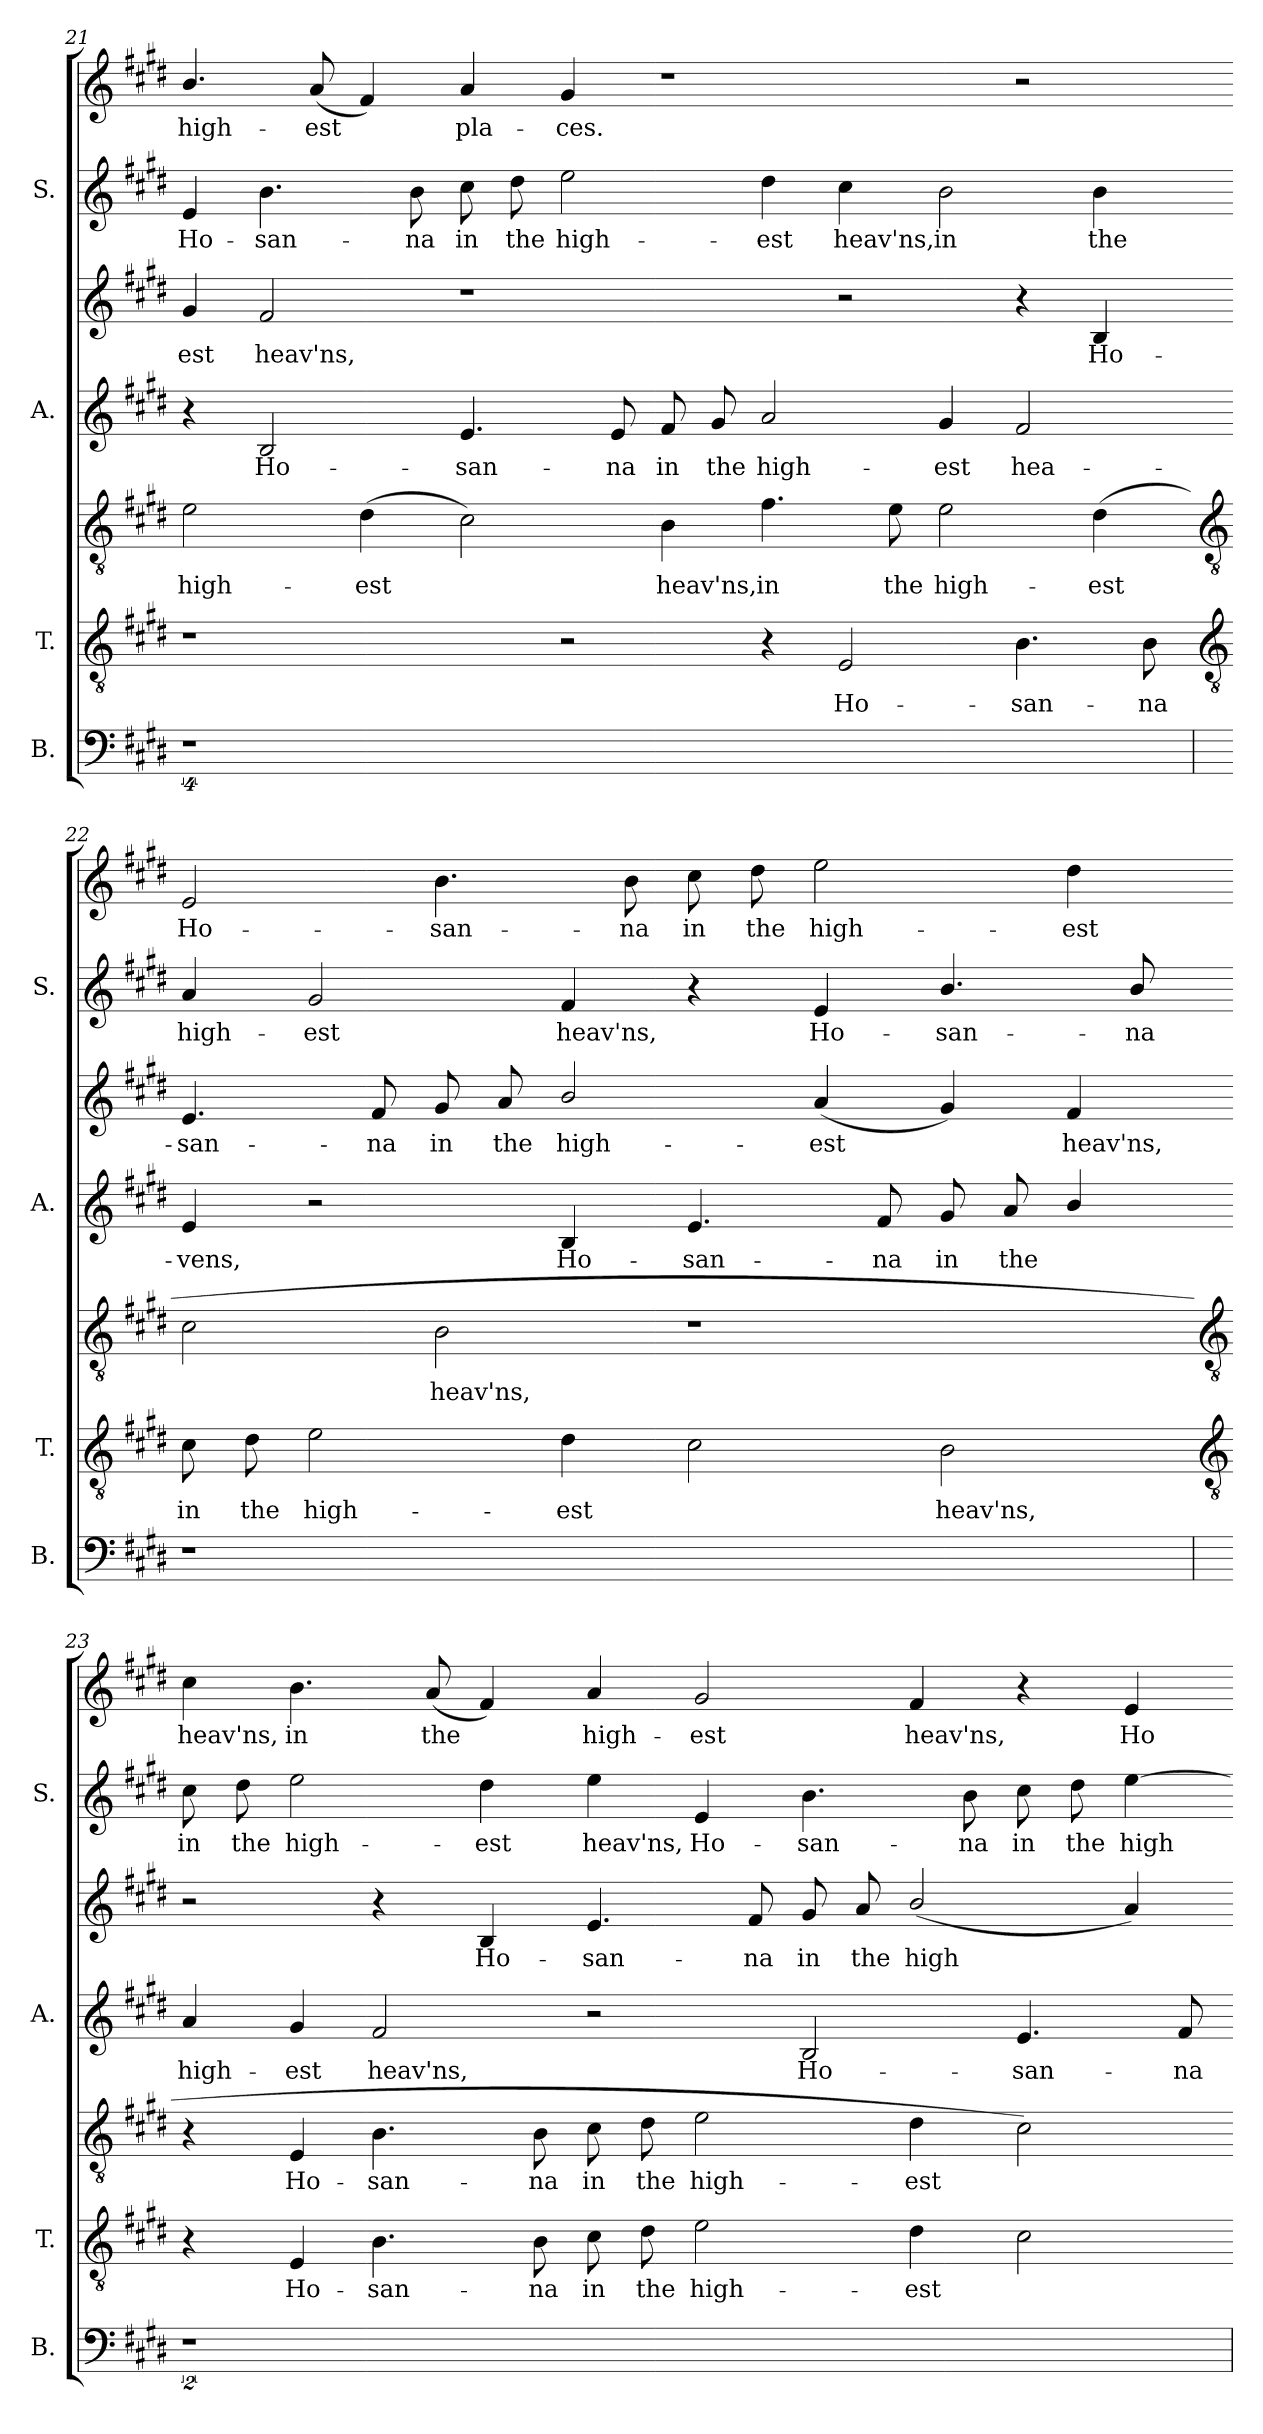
**kern	**kern	**text	**kern	**text	**kern	**text	**kern	**text	**kern	**text	**kern	**text
*part4	*part3	*part3	*part3	*part3	*part2	*part2	*part2	*part2	*part1	*part1	*part1	*part1
*staff7	*staff6	*staff6	*staff5	*staff5	*staff4	*staff4	*staff3	*staff3	*staff2	*staff2	*staff1	*staff1
*I"B.	*I"T.	*	*	*	*I"A.	*	*	*	*I"S.	*	*	*
*I'B.	*I'T.	*	*	*	*I'A.	*	*	*	*I'S.	*	*	*
!!LO:LB:g=z
*clefF4	*clefGv2	*	*clefGv2	*	*clefG2	*	*clefG2	*	*clefG2	*	*clefG2	*
*k[f#c#g#d#]	*k[f#c#g#d#]	*	*k[f#c#g#d#]	*	*k[f#c#g#d#]	*	*k[f#c#g#d#]	*	*k[f#c#g#d#]	*	*k[f#c#g#d#]	*
*E:	*E:	*	*E:	*	*E:	*	*E:	*	*E:	*	*E:	*
=21	=21	=21	=21	=21	=21	=21	=21	=21	=21	=21	=21	=21
!	!	!	!	!LO:LY:b	!	!	!	!LO:LY:b	!	!LO:LY:b	!	!LO:LY:b
4%11r	1r	.	2e	high-	4r	.	4g#	est	4e	Ho-	4.b/	high-
!	!	!	!	!	!	!LO:LY:b	!	!LO:LY:b	!	!LO:LY:b	!	!
.	.	.	.	.	2B	-Ho-	2f#	heav'ns,	4.b	-san-	.	.
!	!	!	!	!	!	!	!	!	!	!	!	!LO:LY:b
.	.	.	.	.	.	.	.	.	.	.	(<8a	-est
!	!	!	!	!LO:LY:b	!	!	!	!	!	!	!	!
.	.	.	(>4d#	-est	.	.	.	.	.	.	4f#)	.
!	!	!	!	!	!	!	!	!	!	!LO:LY:b	!	!
.	.	.	.	.	.	.	.	.	8b	-na	.	.
!	!	!	!	!	!	!LO:LY:b	!	!	!	!LO:LY:b	!	!LO:LY:b
.	.	.	2c#)	.	4.e	-san-	1r	.	8cc#	in	4a	pla-
!	!	!	!	!	!	!	!	!	!	!LO:LY:b	!	!
.	.	.	.	.	.	.	.	.	8dd#	the	.	.
!	!	!	!	!	!	!	!	!	!	!LO:LY:b	!	!LO:LY:b
.	2r	.	.	.	.	.	.	.	2ee	high-	4g#	-ces.
!	!	!	!	!	!	!LO:LY:b	!	!	!	!	!	!
.	.	.	.	.	8e	-na	.	.	.	.	.	.
!	!	!	!	!LO:LY:b	!	!LO:LY:b	!	!	!	!	!	!
.	.	.	4B	heav'ns,	8f#	in	.	.	.	.	1r	.
!	!	!	!	!	!	!LO:LY:b	!	!	!	!	!	!
.	.	.	.	.	8g#	the	.	.	.	.	.	.
!	!	!	!	!LO:LY:b	!	!LO:LY:b	!	!	!	!LO:LY:b	!	!
.	4r	.	4.f#	in	2a	high-	.	.	4dd#	-est	.	.
!	!	!LO:LY:b	!	!	!	!	!	!	!	!LO:LY:b	!	!
.	2E	Ho-	.	.	.	.	2r	.	4cc#	heav'ns,	.	.
!	!	!	!	!LO:LY:b	!	!	!	!	!	!	!	!
.	.	.	8e	the	.	.	.	.	.	.	.	.
!	!	!	!	!LO:LY:b	!	!LO:LY:b	!	!	!	!LO:LY:b	!	!
.	.	.	2e	high-	4g#	-est	.	.	2b	in	.	.
!	!	!LO:LY:b	!	!	!	!LO:LY:b	!	!	!	!	!	!
.	4.B	-san-	.	.	2f#	hea-	4r	.	.	.	2r	.
!	!	!	!	!LO:LY:b	!	!	!	!LO:LY:b	!	!LO:LY:b	!	!
.	.	.	(>4d#	-est	.	.	4B	Ho-	4b	the	.	.
!	!	!LO:LY:b	!	!	!	!	!	!	!	!	!	!
.	8B	-na	.	.	.	.	.	.	.	.	.	.
!!LO:LB:g=z
=22	=22-	=22-	=22-	=22-	=22-	=22-	=22-	=22-	=22-	=22-	=22-	=22-
*	*clefGv2	*	*clefGv2	*	*	*	*	*	*	*	*	*
!	!	!LO:LY:b	!	!	!	!LO:LY:b	!	!LO:LY:b	!	!LO:LY:b	!	!LO:LY:b
1r	8c#	in	2c#	.	4e	vens,	4.e	-san-	4a	high-	2e	Ho-
!	!	!LO:LY:b	!	!	!	!	!	!	!	!	!	!
.	8d#	the	.	.	.	.	.	.	.	.	.	.
!	!	!LO:LY:b	!	!	!	!	!	!	!	!LO:LY:b	!	!
.	2e	high-	.	.	2r	.	.	.	2g#	-est	.	.
!	!	!	!	!	!	!	!	!LO:LY:b	!	!	!	!
.	.	.	.	.	.	.	8f#	-na	.	.	.	.
!	!	!	!	!LO:LY:b	!	!	!	!LO:LY:b	!	!	!	!LO:LY:b
.	.	.	2B	heav'ns,	.	.	8g#	in	.	.	4.b	-san-
!	!	!	!	!	!	!	!	!LO:LY:b	!	!	!	!
.	.	.	.	.	.	.	8a	the	.	.	.	.
!	!	!LO:LY:b	!	!	!	!LO:LY:b	!	!LO:LY:b	!	!LO:LY:b	!	!
.	4d#	-est	.	.	4B	Ho-	2b/	high-	4f#	heav'ns,	.	.
!	!	!	!	!	!	!	!	!	!	!	!	!LO:LY:b
.	.	.	.	.	.	.	.	.	.	.	8b	-na
!	!	!	!	!	!	!LO:LY:b	!	!	!	!	!	!LO:LY:b
1ryy	2c#	.	1r	.	4.e	-san-	.	.	4r	.	8cc#	in
!	!	!	!	!	!	!	!	!	!	!	!	!LO:LY:b
.	.	.	.	.	.	.	.	.	.	.	8dd#	the
!	!	!	!	!	!	!	!	!LO:LY:b	!	!LO:LY:b	!	!LO:LY:b
.	.	.	.	.	.	.	(<4a	-est	4e	Ho-	2ee	high-
!	!	!	!	!	!	!LO:LY:b	!	!	!	!	!	!
.	.	.	.	.	8f#	-na	.	.	.	.	.	.
!	!	!LO:LY:b	!	!	!	!LO:LY:b	!	!	!	!LO:LY:b	!	!
.	2B	heav'ns,	.	.	8g#	in	4g#)	.	4.b/	-san-	.	.
!	!	!	!	!	!	!LO:LY:b	!	!	!	!	!	!
.	.	.	.	.	8a	the	.	.	.	.	.	.
!	!	!	!	!	!	!	!	!LO:LY:b	!	!	!	!LO:LY:b
.	.	.	.	.	4b/	.	4f#	heav'ns,	.	.	4dd#	-est
!	!	!	!	!	!	!	!	!	!	!LO:LY:b	!	!
.	.	.	.	.	.	.	.	.	8b/	-na	.	.
!!LO:LB:g=z
=23	=23-	=23-	=23-	=23-	=23-	=23-	=23-	=23-	=23-	=23-	=23-	=23-
*	*clefGv2	*	*clefGv2	*	*	*	*	*	*	*	*	*
!	!	!	!	!	!	!LO:LY:b	!	!	!	!LO:LY:b	!	!LO:LY:b
2%5r	4r	.	4r	.	4a	high-	2r	.	8cc#	-in	4cc#	heav'ns,
!	!	!	!	!	!	!	!	!	!	!LO:LY:b	!	!
.	.	.	.	.	.	.	.	.	8dd#	the	.	.
!	!	!LO:LY:b	!	!LO:LY:b	!	!LO:LY:b	!	!	!	!LO:LY:b	!	!LO:LY:b
.	4E	Ho-	4E	Ho-	4g#	-est	.	.	2ee	high-	4.b	in
!	!	!LO:LY:b	!	!LO:LY:b	!	!LO:LY:b	!	!	!	!	!	!
.	4.B	-san-	4.B	-san-	2f#	heav'ns,	4r	.	.	.	.	.
!	!	!	!	!	!	!	!	!	!	!	!	!LO:LY:b
.	.	.	.	.	.	.	.	.	.	.	(<8a	the
!	!	!	!	!	!	!	!	!LO:LY:b	!	!LO:LY:b	!	!
.	.	.	.	.	.	.	4B	Ho-	4dd#	-est	4f#)	.
!	!	!LO:LY:b	!	!LO:LY:b	!	!	!	!	!	!	!	!
.	8B	-na	8B	-na	.	.	.	.	.	.	.	.
!	!	!LO:LY:b	!	!LO:LY:b	!	!	!	!LO:LY:b	!	!LO:LY:b	!	!LO:LY:b
.	8c#	in	8c#	in	2r	.	4.e	-san-	4ee	heav'ns,	4a	high-
!	!	!LO:LY:b	!	!LO:LY:b	!	!	!	!	!	!	!	!
.	8d#	the	8d#	the	.	.	.	.	.	.	.	.
!	!	!LO:LY:b	!	!LO:LY:b	!	!	!	!	!	!LO:LY:b	!	!LO:LY:b
.	2e	high-	2e	high-	.	.	.	.	4e	Ho-	2g#	-est
!	!	!	!	!	!	!	!	!LO:LY:b	!	!	!	!
.	.	.	.	.	.	.	8f#	-na	.	.	.	.
!	!	!	!	!	!	!LO:LY:b	!	!LO:LY:b	!	!LO:LY:b	!	!
.	.	.	.	.	2B	Ho-	8g#	in	4.b	-san-	.	.
!	!	!	!	!	!	!	!	!LO:LY:b	!	!	!	!
.	.	.	.	.	.	.	8a	the	.	.	.	.
!	!	!LO:LY:b	!	!LO:LY:b	!	!	!	!LO:LY:b	!	!	!	!LO:LY:b
.	4d#	-est	4d#	-est	.	.	(<2b/	high	.	.	4f#	heav'ns,
!	!	!	!	!	!	!	!	!	!	!LO:LY:b	!	!
.	.	.	.	.	.	.	.	.	8b	-na	.	.
!	!	!	!	!	!	!LO:LY:b	!	!	!	!LO:LY:b	!	!
.	2c#	.	2c#)	.	4.e	-san-	.	.	8cc#	in	4r	.
!	!	!	!	!	!	!	!	!	!	!LO:LY:b	!	!
.	.	.	.	.	.	.	.	.	8dd#	the	.	.
!	!	!	!	!	!	!	!	!	!	!LO:LY:b	!	!LO:LY:b
.	.	.	.	.	.	.	4a)	.	[4ee	high	4e	Ho-
!	!	!	!	!	!	!LO:LY:b	!	!	!	!	!	!
.	.	.	.	.	8f#	-na	.	.	.	.	.	.
=	=-	=-	=-	=-	=-	=-	=-	=-	=-	=-	=-	=-
*-	*-	*-	*-	*-	*-	*-	*-	*-	*-	*-	*-	*-
